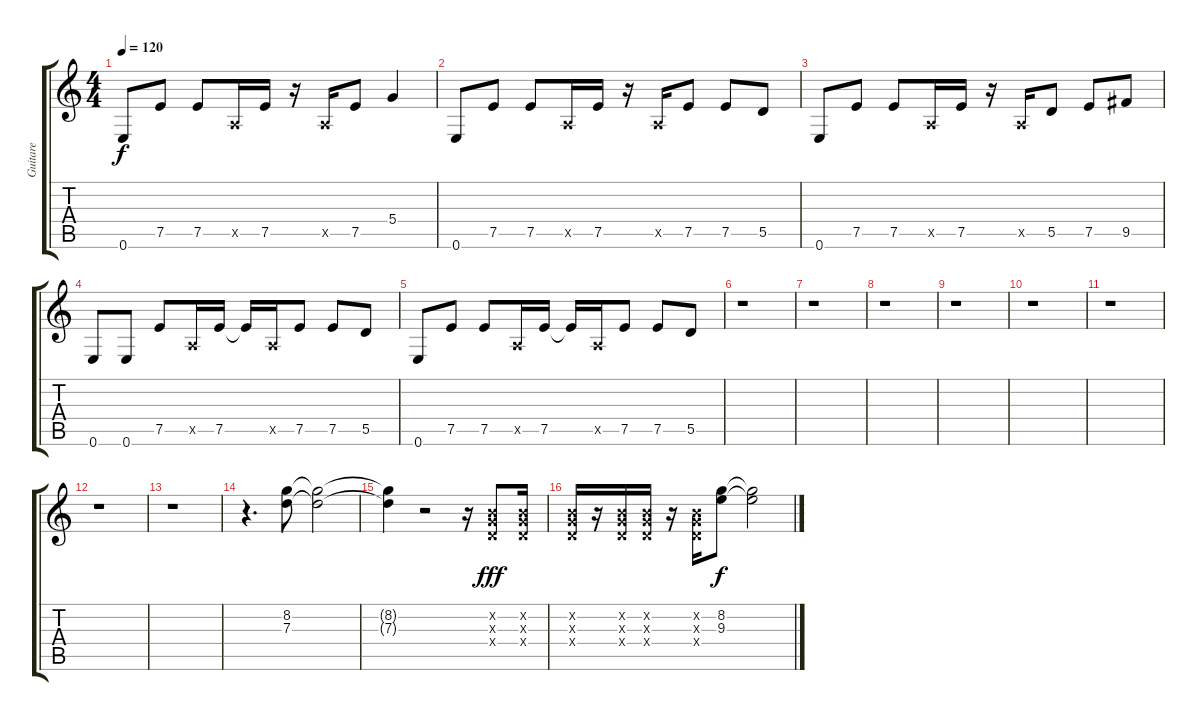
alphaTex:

\track ("Guitare " "Guitare ") {instrument distortionguitar}
\staff {score tabs}
\tuning (E4 B3 G3 D3 A2 E2) {hide}
\ts (4 4)
\tempo 120
\clef g2
\ks c
0.6.8{dy f} 7.5.8 7.5.8 0.5{x}.16 7.5.16 r.16 0.5{x}.16 7.5.8 5.4.4 |
0.6.8 7.5.8 7.5.8 0.5{x}.16 7.5.16 r.16 0.5{x}.16 7.5.8 7.5.8 5.5.8 |
0.6.8 7.5.8 7.5.8 0.5{x}.16 7.5.16 r.16 0.5{x}.16 5.5.8 7.5.8 9.5.8 |
0.6.8 0.6.8 7.5.8 0.5{x}.16 7.5.16 7.5{t}.16 0.5{x}.16 7.5.8 7.5.8 5.5.8 |
0.6.8 7.5.8 7.5.8 0.5{x}.16 7.5.16 7.5{t}.16 0.5{x}.16 7.5.8 7.5.8 5.5.8 |
r.1 |
r.1 |
r.1 |
r.1 |
r.1 |
r.1 |
r.1 |
r.1 |
r.4{d} (8.2 7.3).8 (8.2{t} 7.3{t}).2 |
(8.2{t} 7.3{t}).4 r.2 r.16 (0.2{x} 0.3{x} 0.4{x}).8{dy fff} (0.2{x} 0.3{x} 0.4{x}).16 |
(0.2{x} 0.3{x} 0.4{x}).16 r.16 (0.2{x} 0.3{x} 0.4{x}).16 (0.2{x} 0.3{x} 0.4{x}).16 r.16 (0.2{x} 0.3{x} 0.4{x}).16 (8.2 9.3).8{dy f} (8.2{t} 9.3{t}).2
